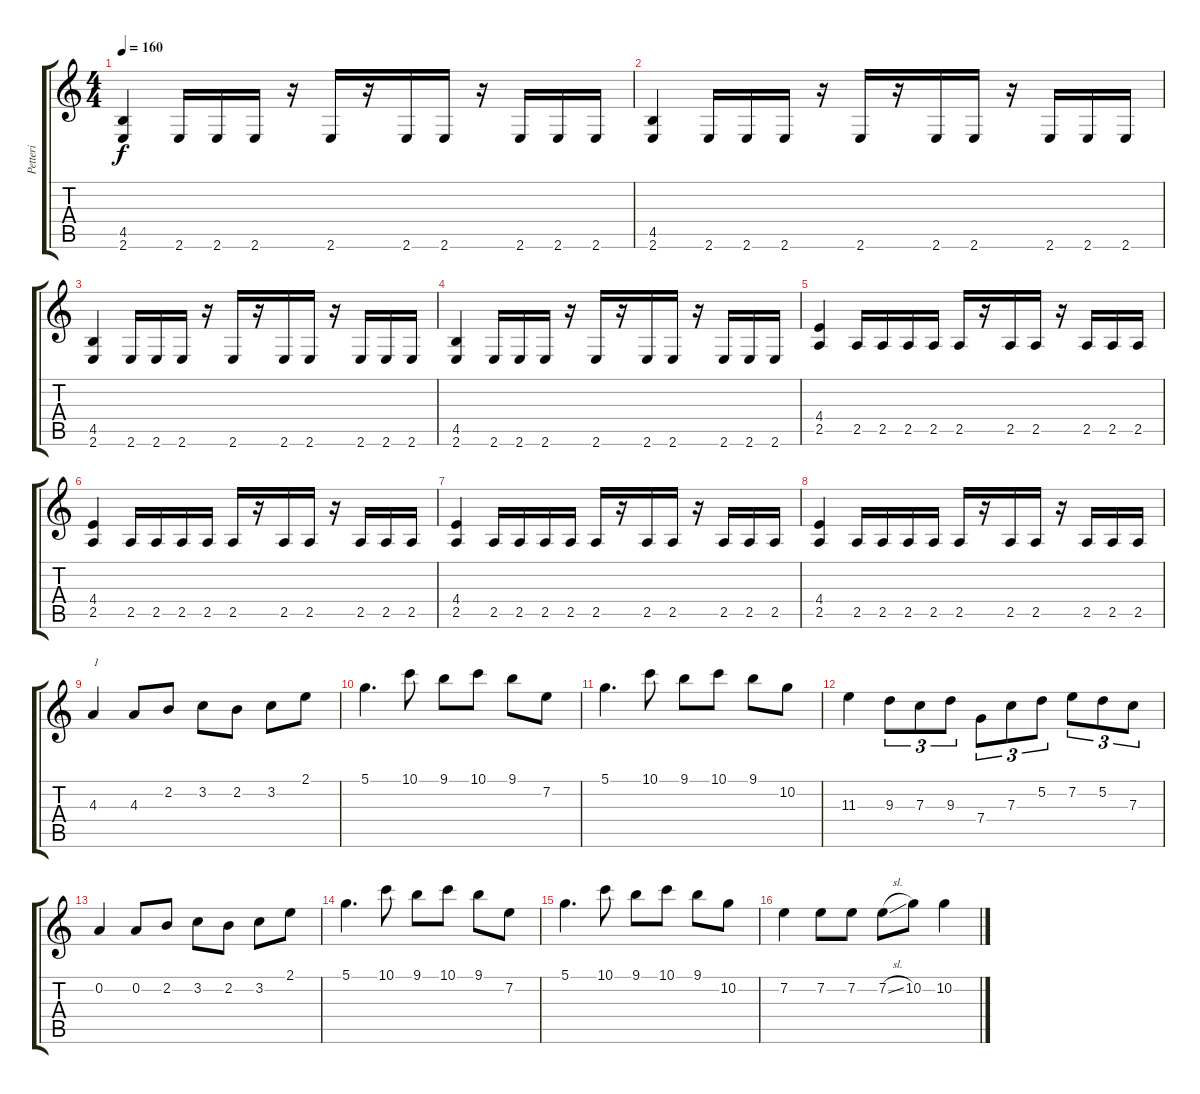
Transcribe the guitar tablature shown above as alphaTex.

\track ("Petteri" "Petteri") {instrument distortionguitar}
\staff {score tabs}
\tuning (D4 A3 F3 C3 G2 D2) {hide}
\ts (4 4)
\tempo 160
\clef g2
\ks c
(4.5 2.6).4{dy f} 2.6.16 2.6.16 2.6.16 r.16 2.6.16 r.16 2.6.16 2.6.16 r.16 2.6.16 2.6.16 2.6.16 |
(4.5 2.6).4 2.6.16 2.6.16 2.6.16 r.16 2.6.16 r.16 2.6.16 2.6.16 r.16 2.6.16 2.6.16 2.6.16 |
(4.5 2.6).4 2.6.16 2.6.16 2.6.16 r.16 2.6.16 r.16 2.6.16 2.6.16 r.16 2.6.16 2.6.16 2.6.16 |
(4.5 2.6).4 2.6.16 2.6.16 2.6.16 r.16 2.6.16 r.16 2.6.16 2.6.16 r.16 2.6.16 2.6.16 2.6.16 |
(4.4 2.5).4 2.5.16 2.5.16 2.5.16 2.5.16 2.5.16 r.16 2.5.16 2.5.16 r.16 2.5.16 2.5.16 2.5.16 |
(4.4 2.5).4 2.5.16 2.5.16 2.5.16 2.5.16 2.5.16 r.16 2.5.16 2.5.16 r.16 2.5.16 2.5.16 2.5.16 |
(4.4 2.5).4 2.5.16 2.5.16 2.5.16 2.5.16 2.5.16 r.16 2.5.16 2.5.16 r.16 2.5.16 2.5.16 2.5.16 |
(4.4 2.5).4 2.5.16 2.5.16 2.5.16 2.5.16 2.5.16 r.16 2.5.16 2.5.16 r.16 2.5.16 2.5.16 2.5.16 |
4.3.4{txt "1"} 4.3.8 2.2.8 3.2.8 2.2.8 3.2.8 2.1.8 |
5.1.4{d} 10.1.8 9.1.8 10.1.8 9.1.8 7.2.8 |
5.1.4{d} 10.1.8 9.1.8 10.1.8 9.1.8 10.2.8 |
11.3.4 9.3.8{tu (3 2)} 7.3.8{tu (3 2)} 9.3.8{tu (3 2)} 7.4.8{tu (3 2)} 7.3.8{tu (3 2)} 5.2.8{tu (3 2)} 7.2.8{tu (3 2)} 5.2.8{tu (3 2)} 7.3.8{tu (3 2)} |
0.2.4 0.2.8 2.2.8 3.2.8 2.2.8 3.2.8 2.1.8 |
5.1.4{d} 10.1.8 9.1.8 10.1.8 9.1.8 7.2.8 |
5.1.4{d} 10.1.8 9.1.8 10.1.8 9.1.8 10.2.8 |
7.2.4 7.2.8 7.2.8 7.2{sl}.8 10.2.8 10.2.4
